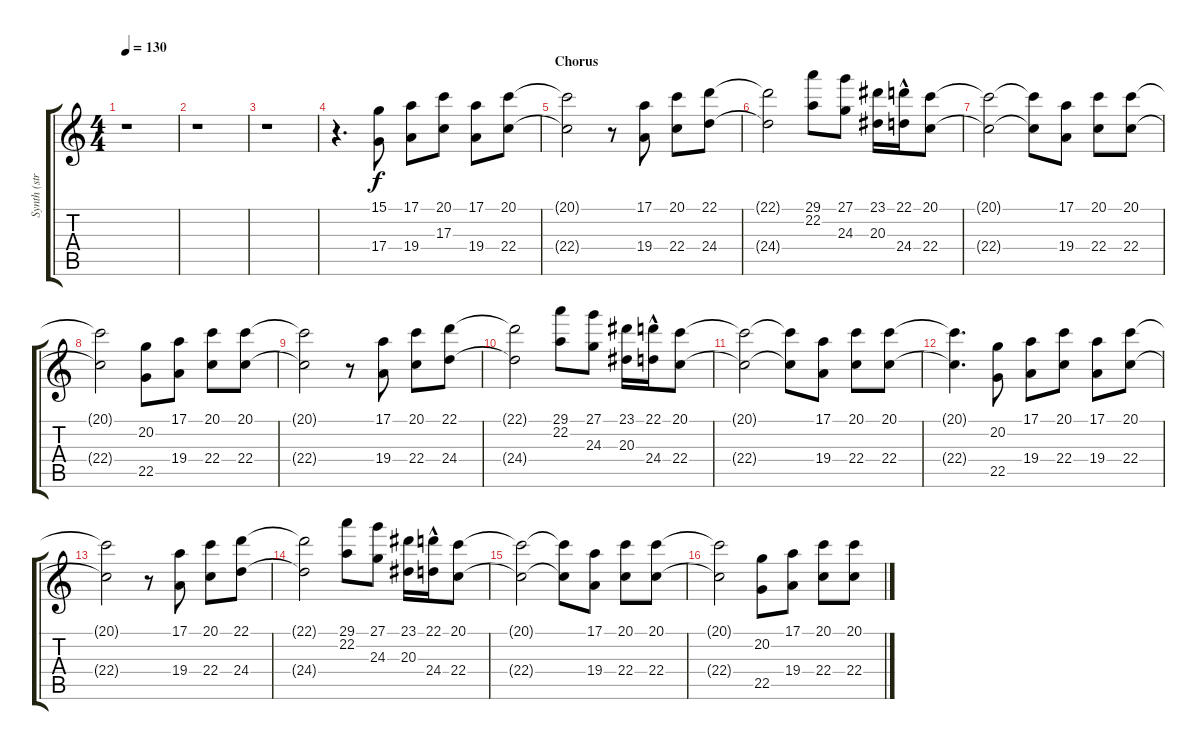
\track ("Synth (strings)" "Synth (str") {instrument stringensemble1}
\staff {score tabs}
\tuning (E4 B3 G3 D3 A2 E2) {hide}
\ts (4 4)
\tempo 130
\clef g2
\ks c
r.1{dy f} |
r.1 |
r.1 |
r.4{d} (15.1 17.4).8 (17.1 19.4).8 (20.1 17.3).8 (17.1 19.4).8 (20.1 22.4).8 |
\section ("" "Chorus")
(20.1{t} 22.4{t}).2 r.8 (17.1 19.4).8 (20.1 22.4).8 (22.1 24.4).8 |
(22.1{t} 24.4{t}).2 (29.1 22.2).8 (27.1 24.3).8 (23.1 20.3).16 (22.1{hac} 24.4{hac}).16 (20.1 22.4).8 |
(20.1{t} 22.4{t}).2 (20.1{t} 22.4{t}).8 (17.1 19.4).8 (20.1 22.4).8 (20.1 22.4).8 |
(20.1{t} 22.4{t}).2 (20.2 22.5).8 (17.1 19.4).8 (20.1 22.4).8 (20.1 22.4).8 |
(20.1{t} 22.4{t}).2 r.8 (17.1 19.4).8 (20.1 22.4).8 (22.1 24.4).8 |
(22.1{t} 24.4{t}).2 (29.1 22.2).8 (27.1 24.3).8 (23.1 20.3).16 (22.1{hac} 24.4{hac}).16 (20.1 22.4).8 |
(20.1{t} 22.4{t}).2 (20.1{t} 22.4{t}).8 (17.1 19.4).8 (20.1 22.4).8 (20.1 22.4).8 |
(20.1{t} 22.4{t}).4{d} (20.2 22.5).8 (17.1 19.4).8 (20.1 22.4).8 (17.1 19.4).8 (20.1 22.4).8 |
(20.1{t} 22.4{t}).2 r.8 (17.1 19.4).8 (20.1 22.4).8 (22.1 24.4).8 |
(22.1{t} 24.4{t}).2 (29.1 22.2).8 (27.1 24.3).8 (23.1 20.3).16 (22.1{hac} 24.4{hac}).16 (20.1 22.4).8 |
(20.1{t} 22.4{t}).2 (20.1{t} 22.4{t}).8 (17.1 19.4).8 (20.1 22.4).8 (20.1 22.4).8 |
(20.1{t} 22.4{t}).2 (20.2 22.5).8 (17.1 19.4).8 (20.1 22.4).8 (20.1 22.4).8
